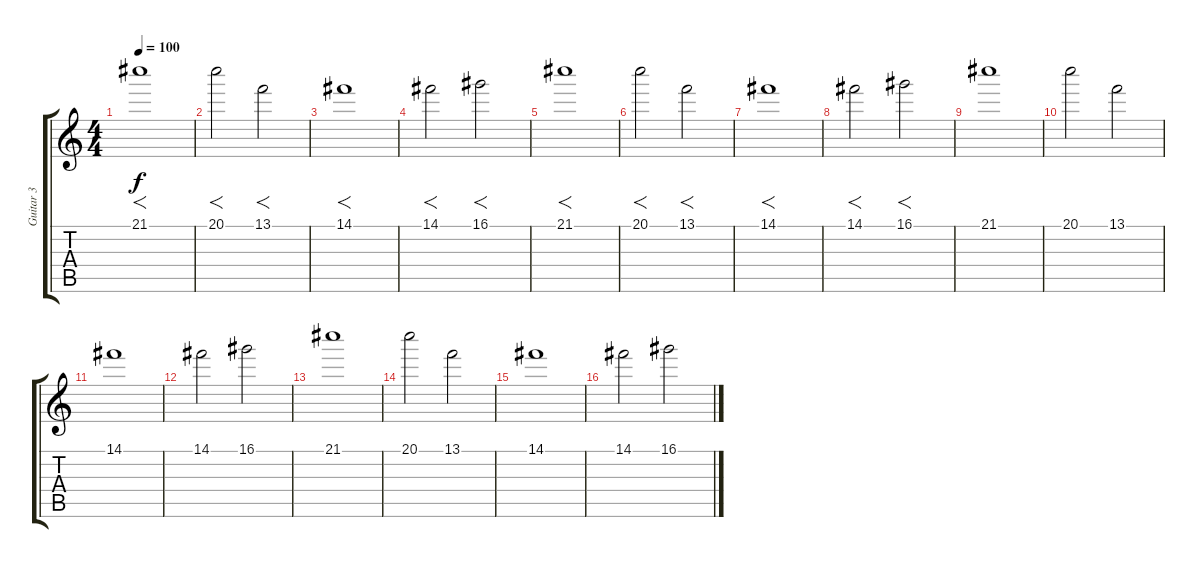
\track ("Guitar 3" "Guitar 3") {instrument distortionguitar}
\staff {score tabs}
\tuning (E4 B3 G3 D3 A2 E2) {hide}
\ts (4 4)
\tempo 100
\clef g2
\ks c
21.1.1{f dy f} |
20.1.2{f} 13.1.2{f} |
14.1.1{f} |
14.1.2{f} 16.1.2{f} |
21.1.1{f} |
20.1.2{f} 13.1.2{f} |
14.1.1{f} |
14.1.2{f} 16.1.2{f} |
21.1.1 |
20.1.2 13.1.2 |
14.1.1 |
14.1.2 16.1.2 |
21.1.1 |
20.1.2 13.1.2 |
14.1.1 |
14.1.2 16.1.2
